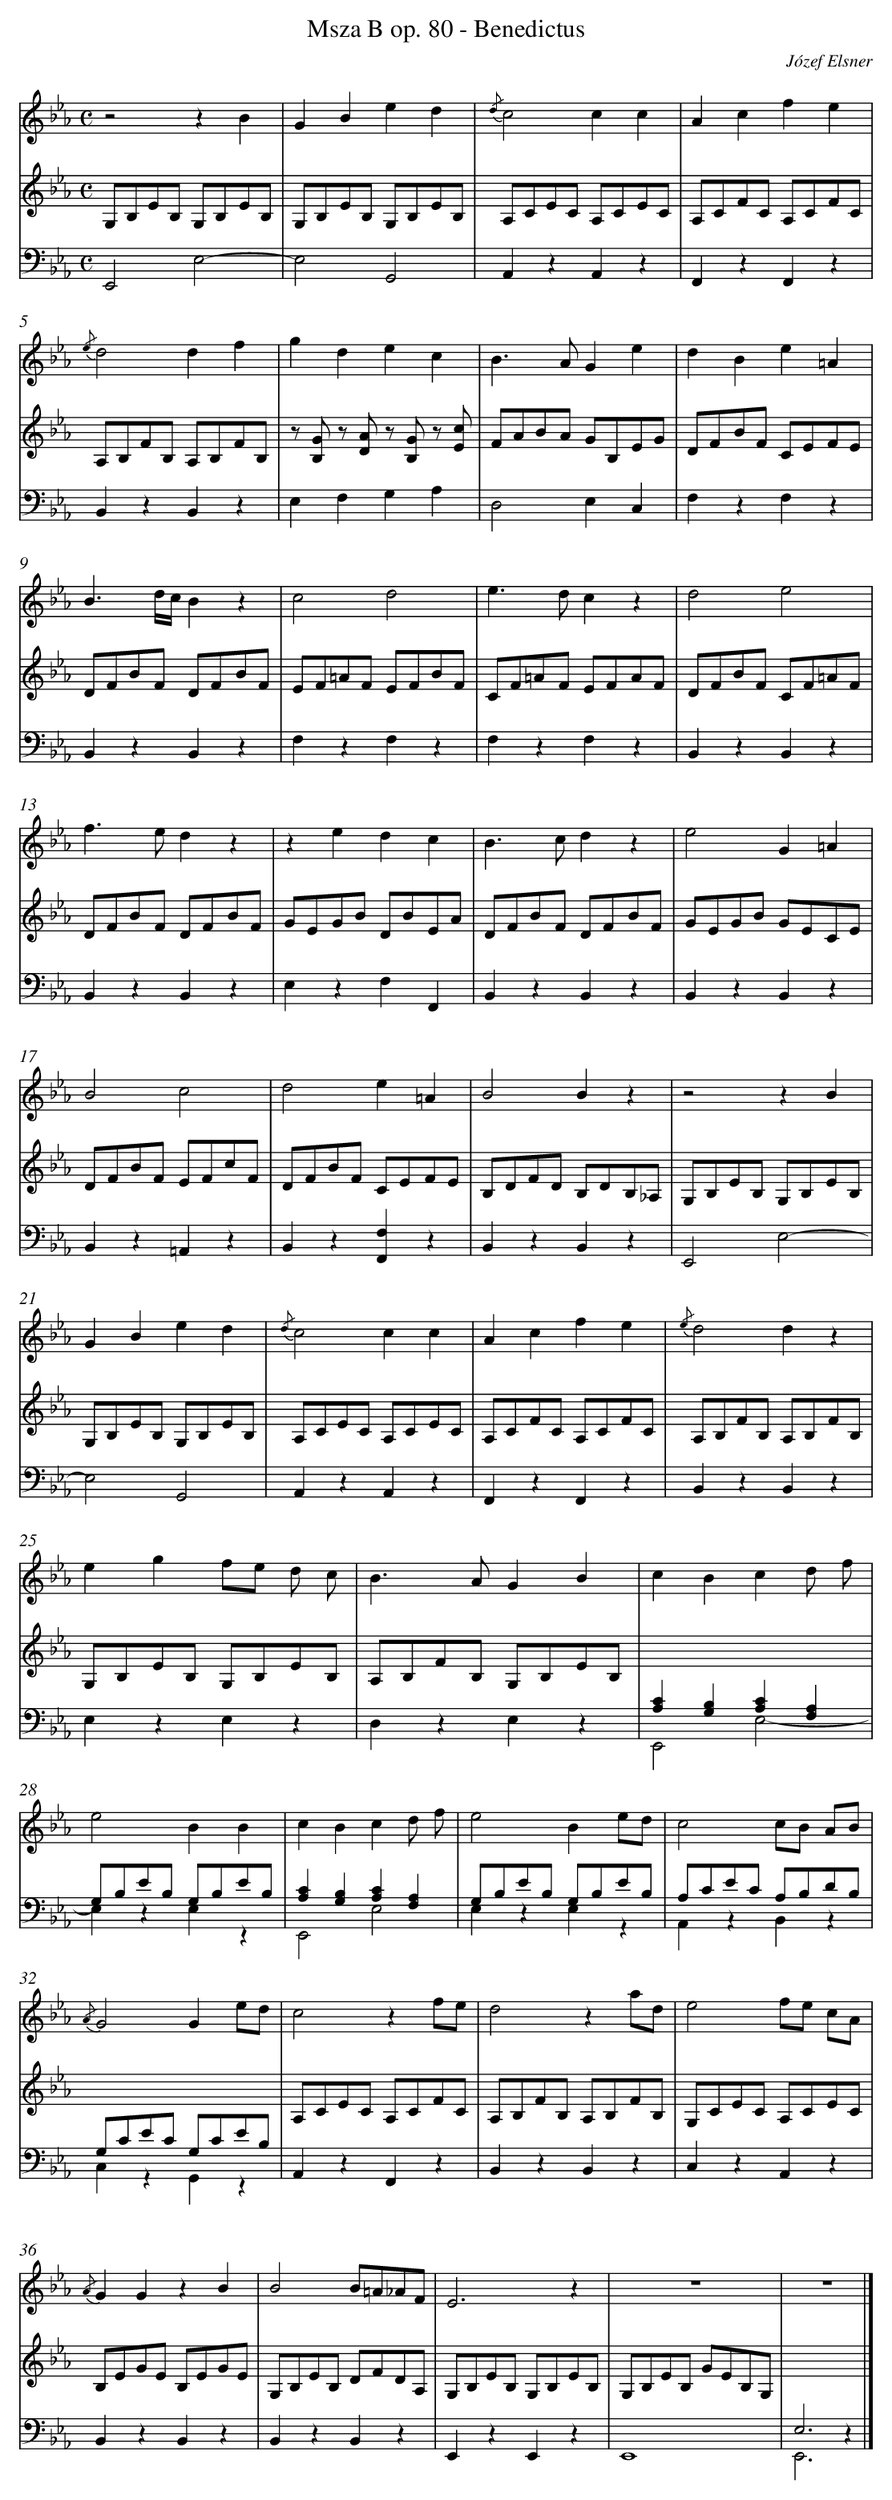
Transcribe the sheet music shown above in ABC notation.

X:1
T: Msza B op. 80 - Benedictus
C: Józef Elsner
L: 1/8
M: C
V: 1 clef=treble
V: 2 clef=treble
V: 3 clef=bass
K: Eb
[V:1] z4z2B2 |
[V:2] G,B,EB, G,B,EB, |
[V:3] E,,4E,4- |
[V:1] G2B2e2d2 |
[V:2] G,B,EB, G,B,EB, |
[V:3] E,4G,,4 |
[V:1] {/d}c4c2c2 |
[V:2] A,CEC A,CEC |
[V:3] A,,2z2A,,2z2 |
[V:1] A2c2f2e2 |
[V:2] A,CFC A,CFC |
[V:3] F,,2z2F,,2z2 |
[V:1] {/e}d4d2f2 |
[V:2] A,B,FB, A,B,FB, |
[V:3] B,,2z2B,,2z2 |
[V:1] g2d2e2c2 |
[V:2] z [B,G] z [DA] z [B,G] z [Ec] |
[V:3] E,2F,2G,2A,2 |
[V:1] B2>A2G2e2 |
[V:2] FABA GB,EG |
[V:3] D,4E,2C,2 |
[V:1] d2B2e2=A2 |
[V:2] DFBF CEFE |
[V:3] F,2z2F,2z2 |
[V:1] B3d/c/B2z2 |
[V:2] DFBF DFBF |
[V:3] B,,2z2B,,2z2 |
[V:1] c4d4 |
[V:2] EF=AF EFBF |
[V:3] F,2z2F,2z2 |
[V:1] e2>d2c2z2 |
[V:2] CF=AF EFAF |
[V:3] F,2z2F,2z2 |
[V:1] d4e4 |
[V:2] DFBF CF=AF |
[V:3] B,,2z2B,,2z2 |
[V:1] f2>e2d2z2 |
[V:2] DFBF DFBF |
[V:3] B,,2z2B,,2z2 |
[V:1] z2e2d2c2 |
[V:2] GEGB DBEA |
[V:3] E,2z2F,2F,,2 |
[V:1] B2>c2d2z2 |
[V:2] DFBF DFBF |
[V:3] B,,2z2B,,2z2 |
[V:1] e4G2=A2 |
[V:2] GEGB GECE |
[V:3] B,,2z2B,,2z2 |
[V:1] B4c4 |
[V:2] DFBF EFcF |
[V:3] B,,2z2=A,,2z2 |
[V:1] d4e2=A2 |
[V:2] DFBF CEFE |
[V:3] B,,2z2[F,,2F,2]z2 |
[V:1] B4B2z2 |
[V:2] B,DFD B,DB,_A, |
[V:3] B,,2z2B,,2z2 |
[V:1] z4z2B2 |
[V:2] G,B,EB, G,B,EB, |
[V:3] E,,4E,4- |
[V:1] G2B2e2d2 |
[V:2] G,B,EB, G,B,EB, |
[V:3] E,4G,,4 |
[V:1] {/d}c4c2c2 |
[V:2] A,CEC A,CEC |
[V:3] A,,2z2A,,2z2 |
[V:1] A2c2f2e2 |
[V:2] A,CFC A,CFC |
[V:3] F,,2z2F,,2z2 |
[V:1] {/e}d4d2z2 |
[V:2] A,B,FB, A,B,FB, |
[V:3] B,,2z2B,,2z2 |
[V:1] e2g2fe d c |
[V:2] G,B,EB, G,B,EB, |
[V:3] E,2z2E,2z2 |
[V:1] B2>A2G2B2 |
[V:2] A,B,FB, G,B,EB, |
[V:3] D,2z2E,2z2 |
[V:1] c2B2c2d f |
[V:2] x8 |
[V:3] [A,2C2][G,2B,2][A,2C2][F,2A,2] & E,,4E,4- |
[V:1] e4B2B2 |
[V:2] x8 |
[V:3] G,B,EB, G,B,EB, & E,2z2E,2z2 |
[V:1] c2B2c2d f |
[V:2] x8 |
[V:3] [A,2C2][G,2B,2][A,2C2][F,2A,2] & E,,4E,4 |
[V:1] e4B2ed |
[V:2] x8 |
[V:3] G,B,EB, G,B,EB, & E,2z2E,2z2 |
[V:1] c4cB AB |
[V:2] x8 |
[V:3] A,CEC A,B,DB, & A,,2z2B,,2z2 |
[V:1] {/A}G4G2ed |
[V:2] x8 |
[V:3] G,CEC G,CEB, & C,2z2G,,2z2 |
[V:1] c4z2fe |
[V:2] A,CEC A,CFC |
[V:3] A,,2z2F,,2z2 |
[V:1] d4z2ad |
[V:2] A,B,FB, A,B,FB, |
[V:3] B,,2z2B,,2z2 |
[V:1] e4fe cA |
[V:2] G,CEC A,CEC |
[V:3] C,2z2A,,2z2 |
[V:1] {/A}G2G2z2B2 |
[V:2] B,EGE B,EGE |
[V:3] B,,2z2B,,2z2 |
[V:1] B4B=A_AF |
[V:2] G,B,EB, DFDA, |
[V:3] B,,2z2B,,2z2 |
[V:1] E6z2 |
[V:2] G,B,EB, G,B,EB, |
[V:3] E,,2z2E,,2z2 |
[V:1] z8 |
[V:2] G,B,EB, GEB,G, |
[V:3] E,,8 |
[V:1] z8 |]
[V:2] x8 |]
[V:3] E,6z2 & E,,6z2 |]
